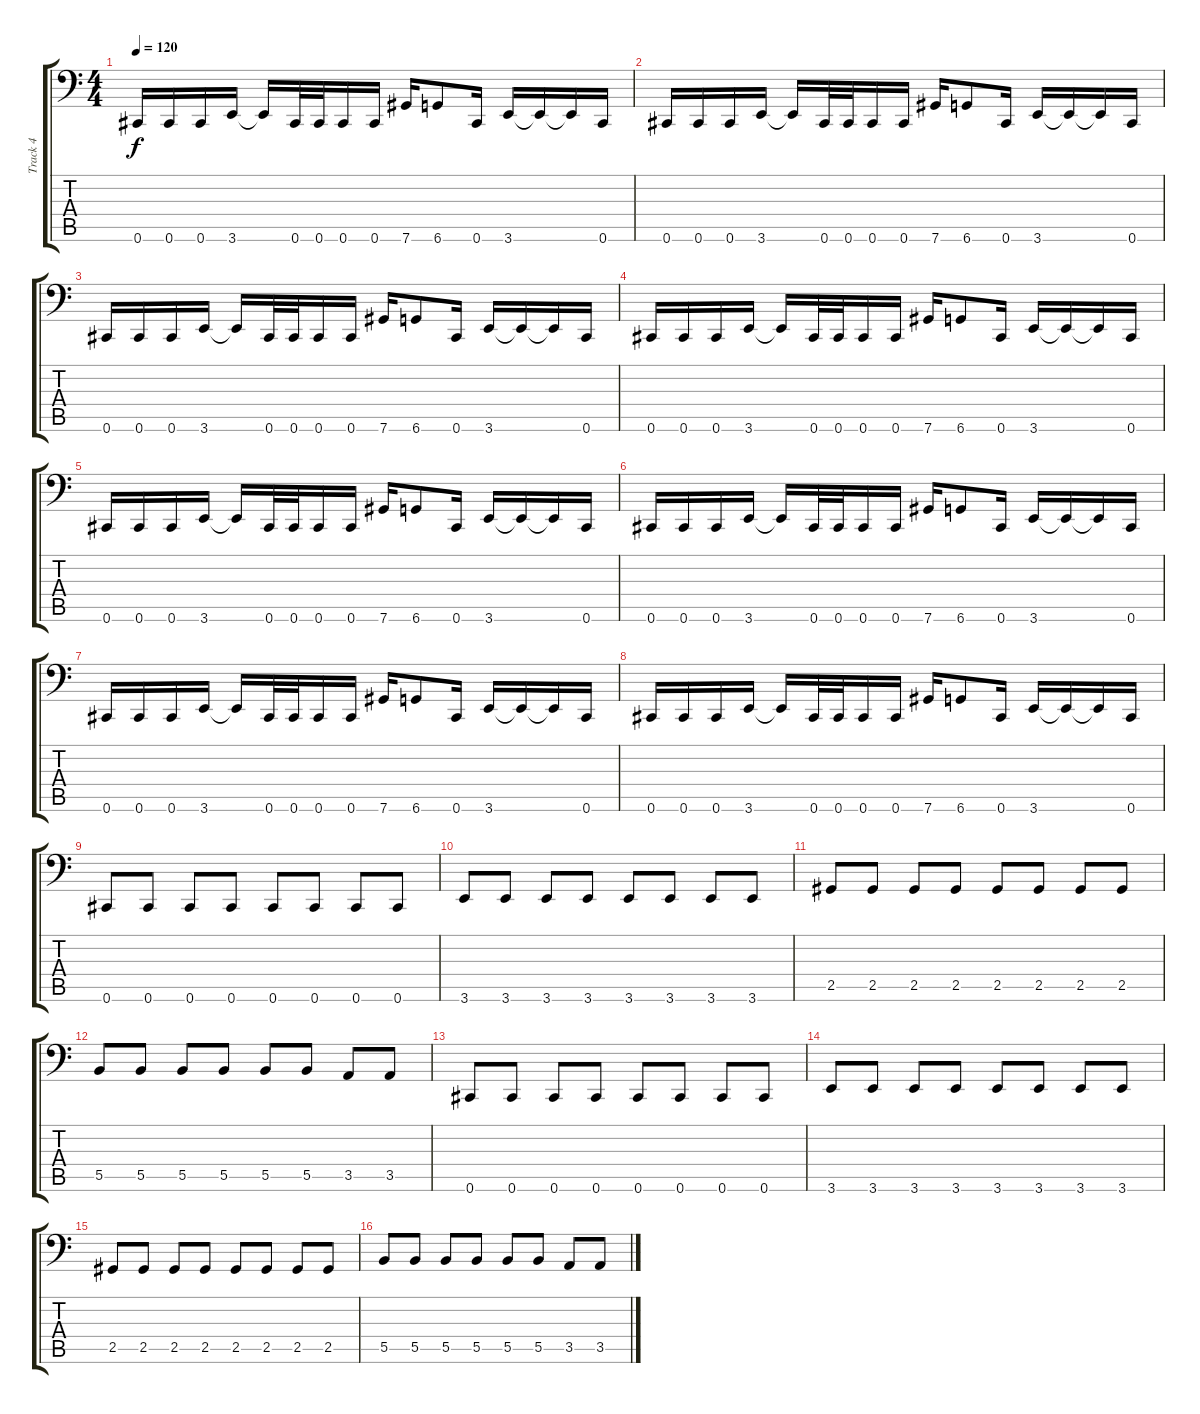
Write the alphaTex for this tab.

\track ("Track 4" "Track 4") {instrument synthbass2}
\staff {score tabs}
\tuning (Db3 Ab2 E2 B1 Gb1 Db1) {hide}
\ts (4 4)
\tempo 120
\clef f4
\ks c
0.6.16{dy f} 0.6.16 0.6.16 3.6.16 3.6{t}.16 0.6.32 0.6.32 0.6.16 0.6.16 7.6.16 6.6.8 0.6.16 3.6.16 3.6{t}.16 3.6{t}.16 0.6.16 |
0.6.16 0.6.16 0.6.16 3.6.16 3.6{t}.16 0.6.32 0.6.32 0.6.16 0.6.16 7.6.16 6.6.8 0.6.16 3.6.16 3.6{t}.16 3.6{t}.16 0.6.16 |
0.6.16 0.6.16 0.6.16 3.6.16 3.6{t}.16 0.6.32 0.6.32 0.6.16 0.6.16 7.6.16 6.6.8 0.6.16 3.6.16 3.6{t}.16 3.6{t}.16 0.6.16 |
0.6.16 0.6.16 0.6.16 3.6.16 3.6{t}.16 0.6.32 0.6.32 0.6.16 0.6.16 7.6.16 6.6.8 0.6.16 3.6.16 3.6{t}.16 3.6{t}.16 0.6.16 |
0.6.16 0.6.16 0.6.16 3.6.16 3.6{t}.16 0.6.32 0.6.32 0.6.16 0.6.16 7.6.16 6.6.8 0.6.16 3.6.16 3.6{t}.16 3.6{t}.16 0.6.16 |
0.6.16 0.6.16 0.6.16 3.6.16 3.6{t}.16 0.6.32 0.6.32 0.6.16 0.6.16 7.6.16 6.6.8 0.6.16 3.6.16 3.6{t}.16 3.6{t}.16 0.6.16 |
0.6.16 0.6.16 0.6.16 3.6.16 3.6{t}.16 0.6.32 0.6.32 0.6.16 0.6.16 7.6.16 6.6.8 0.6.16 3.6.16 3.6{t}.16 3.6{t}.16 0.6.16 |
0.6.16 0.6.16 0.6.16 3.6.16 3.6{t}.16 0.6.32 0.6.32 0.6.16 0.6.16 7.6.16 6.6.8 0.6.16 3.6.16 3.6{t}.16 3.6{t}.16 0.6.16 |
0.6.8 0.6.8 0.6.8 0.6.8 0.6.8 0.6.8 0.6.8 0.6.8 |
3.6.8 3.6.8 3.6.8 3.6.8 3.6.8 3.6.8 3.6.8 3.6.8 |
2.5.8 2.5.8 2.5.8 2.5.8 2.5.8 2.5.8 2.5.8 2.5.8 |
5.5.8 5.5.8 5.5.8 5.5.8 5.5.8 5.5.8 3.5.8 3.5.8 |
0.6.8 0.6.8 0.6.8 0.6.8 0.6.8 0.6.8 0.6.8 0.6.8 |
3.6.8 3.6.8 3.6.8 3.6.8 3.6.8 3.6.8 3.6.8 3.6.8 |
2.5.8 2.5.8 2.5.8 2.5.8 2.5.8 2.5.8 2.5.8 2.5.8 |
5.5.8 5.5.8 5.5.8 5.5.8 5.5.8 5.5.8 3.5.8 3.5.8
